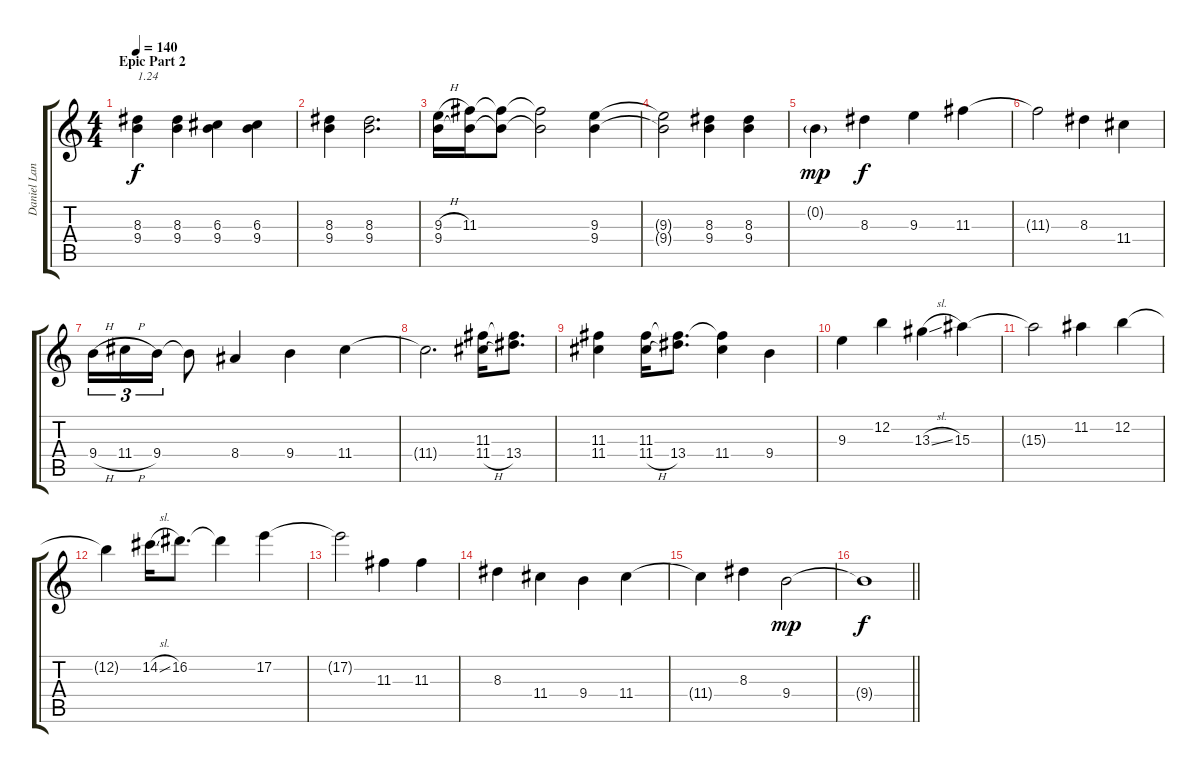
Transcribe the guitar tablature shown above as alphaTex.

\track ("Daniel Lanois " "Daniel Lan") {instrument electricguitarjazz}
\staff {score tabs}
\tuning (E4 B3 G3 D3 A2 E2) {hide}
\ts (4 4)
\section ("" "Epic Part 2")
\tempo 140
\clef g2
\ks c
(8.3 9.4).4{txt "1.24" dy f} (8.3 9.4).4 (6.3 9.4).4 (6.3 9.4).4 |
(8.3 9.4).4 (8.3 9.4).2{d} |
(9.3{h} 9.4).16 (11.3 9.4{t}).16 (11.3{t} 9.4{t}).8 (11.3{t} 9.4{t}).2 (9.3 9.4).4 |
(9.3{t} 9.4{t}).2 (8.3 9.4).4 (8.3 9.4).4 |
0.2{g}.4{dy mp} 8.3.4{dy f} 9.3.4 11.3.4 |
11.3{t}.2 8.3.4 11.4.4 |
9.4{h}.16{tu (3 2)} 11.4{h}.16{tu (3 2)} 9.4.16{tu (3 2)} 9.4{t}.8 8.4.4 9.4.4 11.4.4 |
11.4{t}.2{d} (11.3 11.4{h}).16 (11.3{t} 13.4).8{d} |
(11.3 11.4).4 (11.3 11.4{h}).16 (11.3{t} 13.4).8{d} (11.3{t} 11.4).4 9.4.4 |
9.3.4 12.2.4 13.3{sl}.4 15.3.4 |
15.3{t}.2 11.2.4 12.2.4 |
12.2{t}.4 14.2{sl}.16 16.2.8{d} 16.2{t}.4 17.2.4 |
17.2{t}.2 11.3.4 11.3.4 |
8.3.4 11.4.4 9.4.4 11.4.4 |
11.4{t}.4 8.3.4 9.4.2{dy mp} |
\barLineRight lightlight
9.4{t}.1{dy f}
